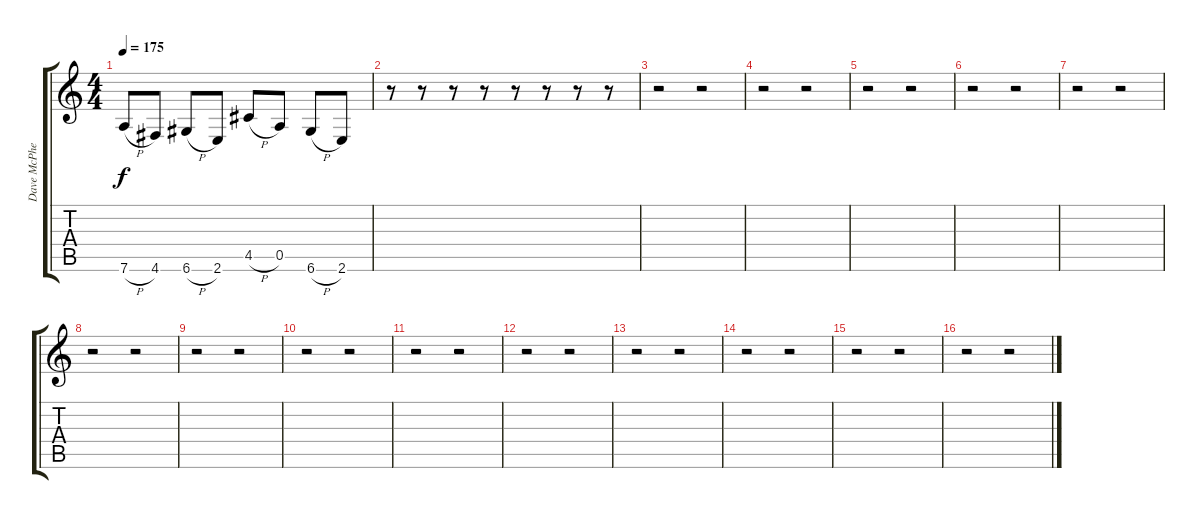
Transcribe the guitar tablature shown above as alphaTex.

\track ("Dave McPherson" "Dave McPhe") {instrument distortionguitar}
\staff {score tabs}
\tuning (E4 B3 A3 D3 A2 D2) {hide}
\ts (4 4)
\tempo 175
\clef g2
\ks c
7.6{h}.8{dy f} 4.6.8 6.6{h}.8 2.6.8 4.5{h}.8 0.5.8 6.6{h}.8 2.6.8 |
\section ("" "                 ")
r.8 r.8 r.8 r.8 r.8 r.8 r.8 r.8 |
r.2 r.2 |
\section ("" "")
r.2 r.2 |
r.2 r.2 |
\section ("" "")
r.2 r.2 |
r.2 r.2 |
\section ("" "")
r.2 r.2 |
r.2 r.2 |
\section ("" "          ")
r.2 r.2 |
r.2 r.2 |
\section ("" "       ")
r.2 r.2 |
r.2 r.2 |
\section ("" "           ")
r.2 r.2 |
r.2 r.2 |
\section ("" "              ")
r.2 r.2
